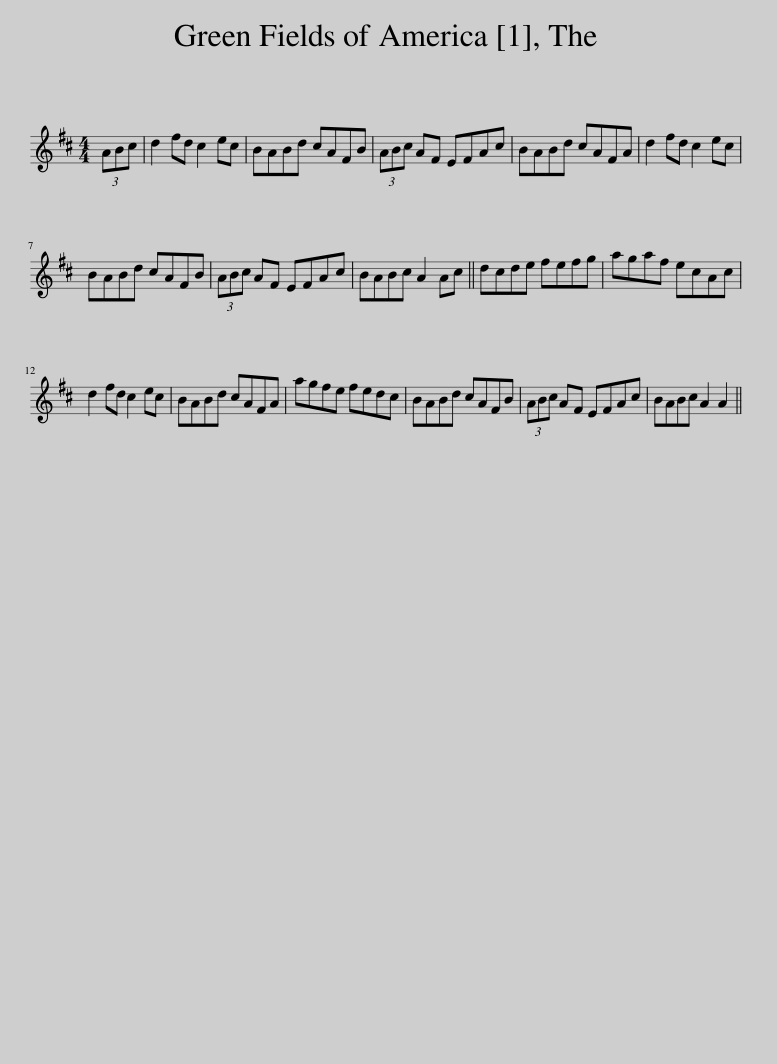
X:1
L:1/8
M:4/4
I:linebreak $
K:D
V:1 treble
V:1
 (3ABc | d2 fd c2 ec | BABd cAFB | (3ABc AF EFAc | BABd cAFA | %5
 d2 fd c2 ec |$ BABd cAFB | (3ABc AF EFAc | BABc A2 Ac || dcde fefg | %10
 agaf ecAc |$ d2 fd c2 ec | BABd cAFA | agfe fedc | BABd cAFB | %15
 (3ABc AF EFAc | BABc A2 A2 || %17
